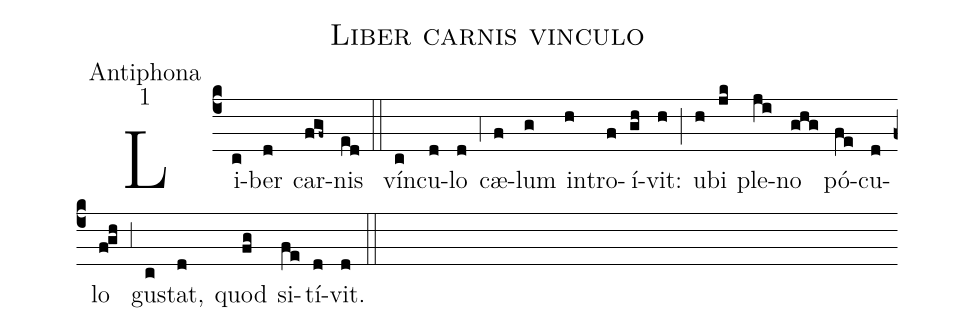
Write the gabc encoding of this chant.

name:Liber carnis vinculo;
office-part:Antiphona;
mode:1;
%%
(c4) Li(c)ber(d) car(fgf~)nis(ed) (::) vín(c)cu(d)lo(d) (,4) cæ(f)lum(g) in(h)tro(f)í(gh)vit:(h) (;) u(h)bi(jk) ple(ji)no(ghg) pó(fe)cu(d)lo(f!gh) (,3) gu(c)stat,(d) quod(fg) si(fe)tí(d)vit.(d) (::)
